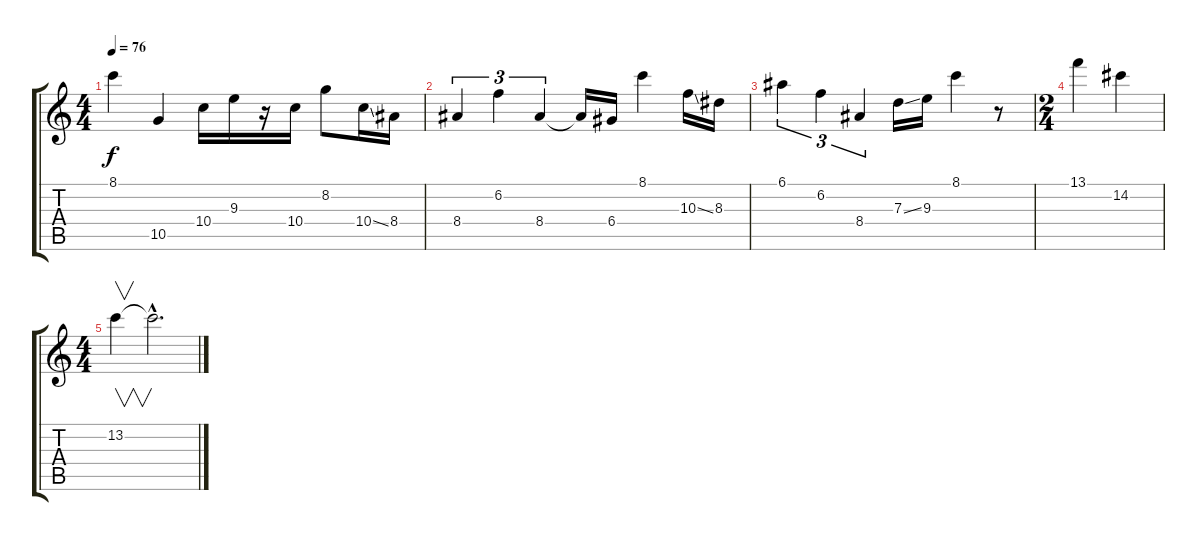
\track "" {instrument electricguitarjazz}
\staff {score tabs}
\tuning (E4 B3 G3 D3 A2 E2) {hide}
\ts (4 4)
\tempo 76
\clef g2
\ks c
8.1.4{dy f} 10.5.4 10.4.16 9.3.16 r.16 10.4.16 8.2.8 10.4{ss}.16 8.4.16 |
8.4.4{tu (3 2)} 6.2.4{tu (3 2)} 8.4.4{tu (3 2)} 8.4{t}.16 6.4.16 8.1.4 10.3{ss}.16 8.3.16 |
6.1.4{tu (3 2)} 6.2.4{tu (3 2)} 8.4.4{tu (3 2)} 7.3{ss}.16 9.3.16 8.1.4 r.8 |
\ts (2 4)
13.1.4 14.2.4 |
\ts (4 4)
13.2.4{v} 13.2{hac t}.2{d}
